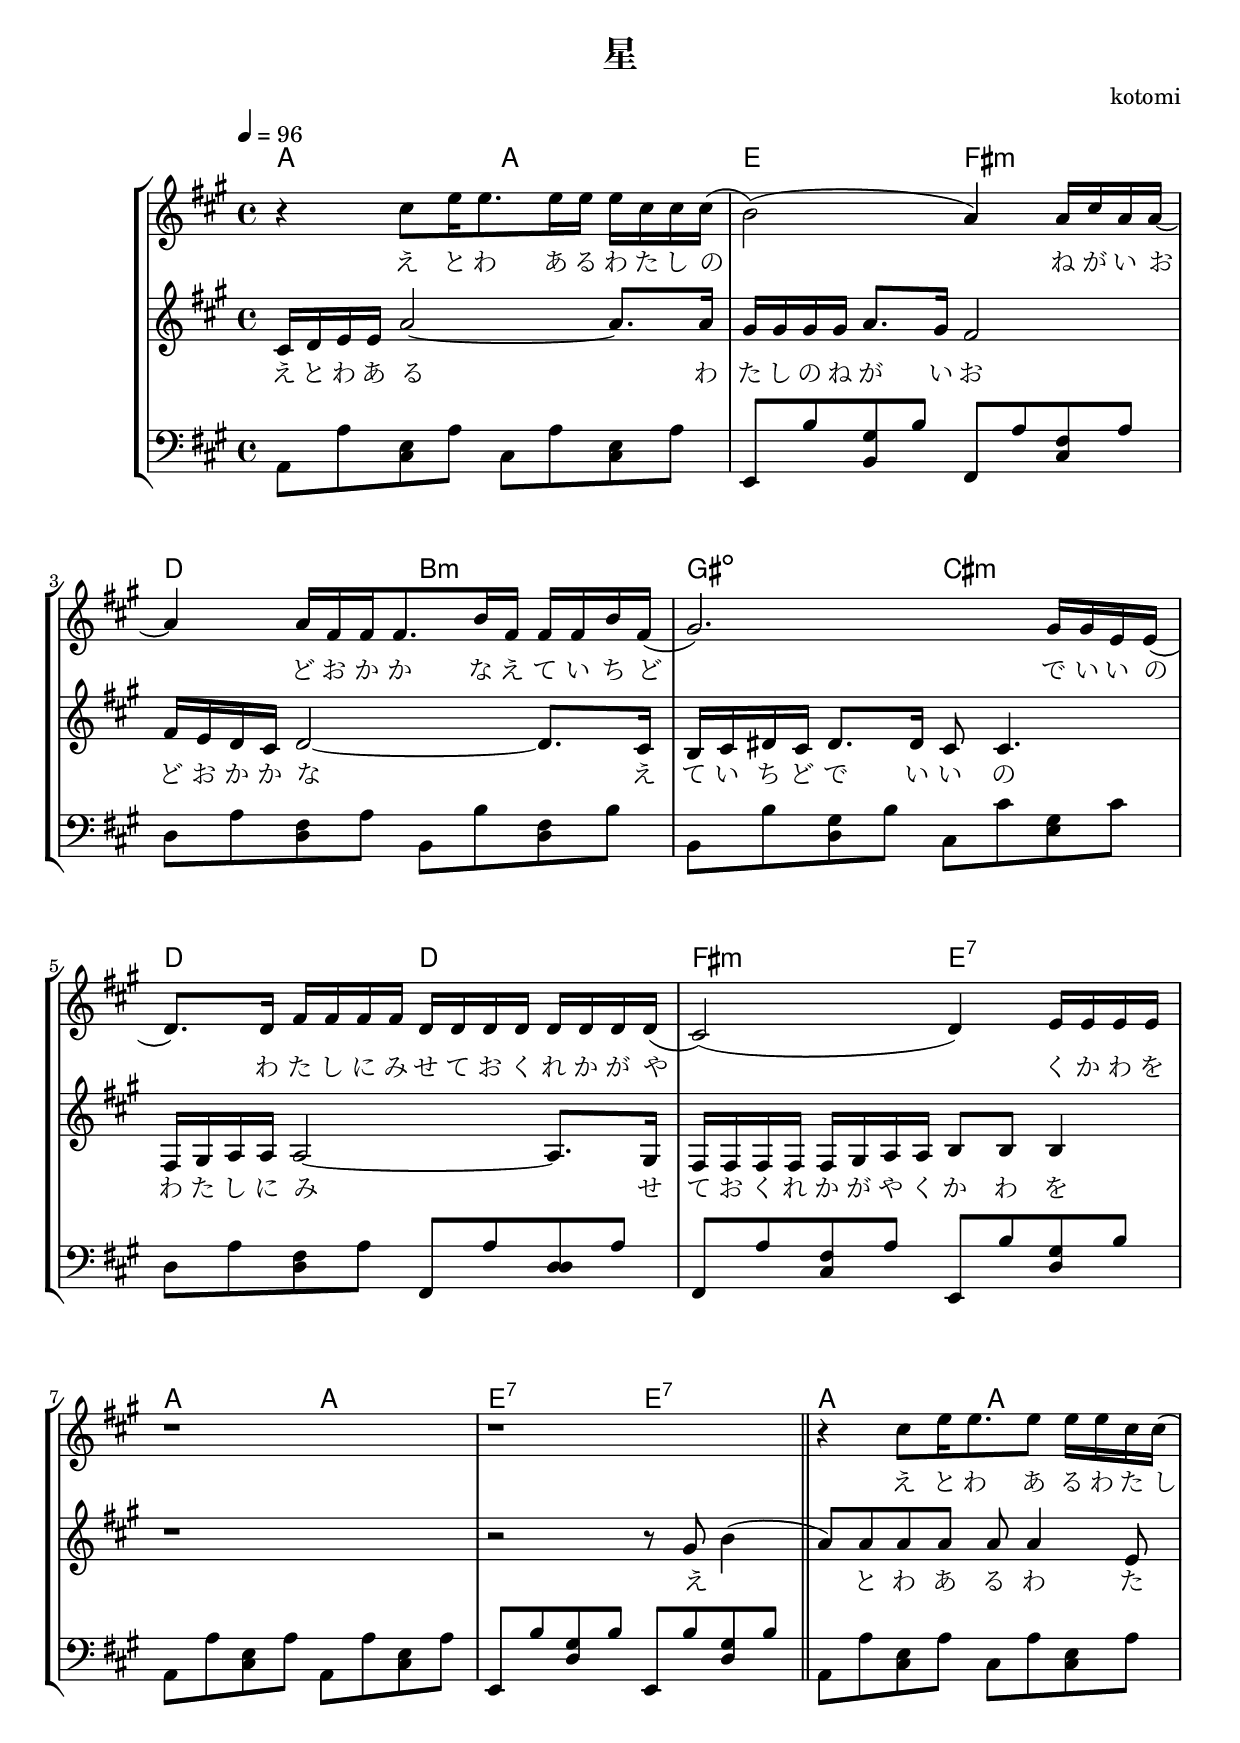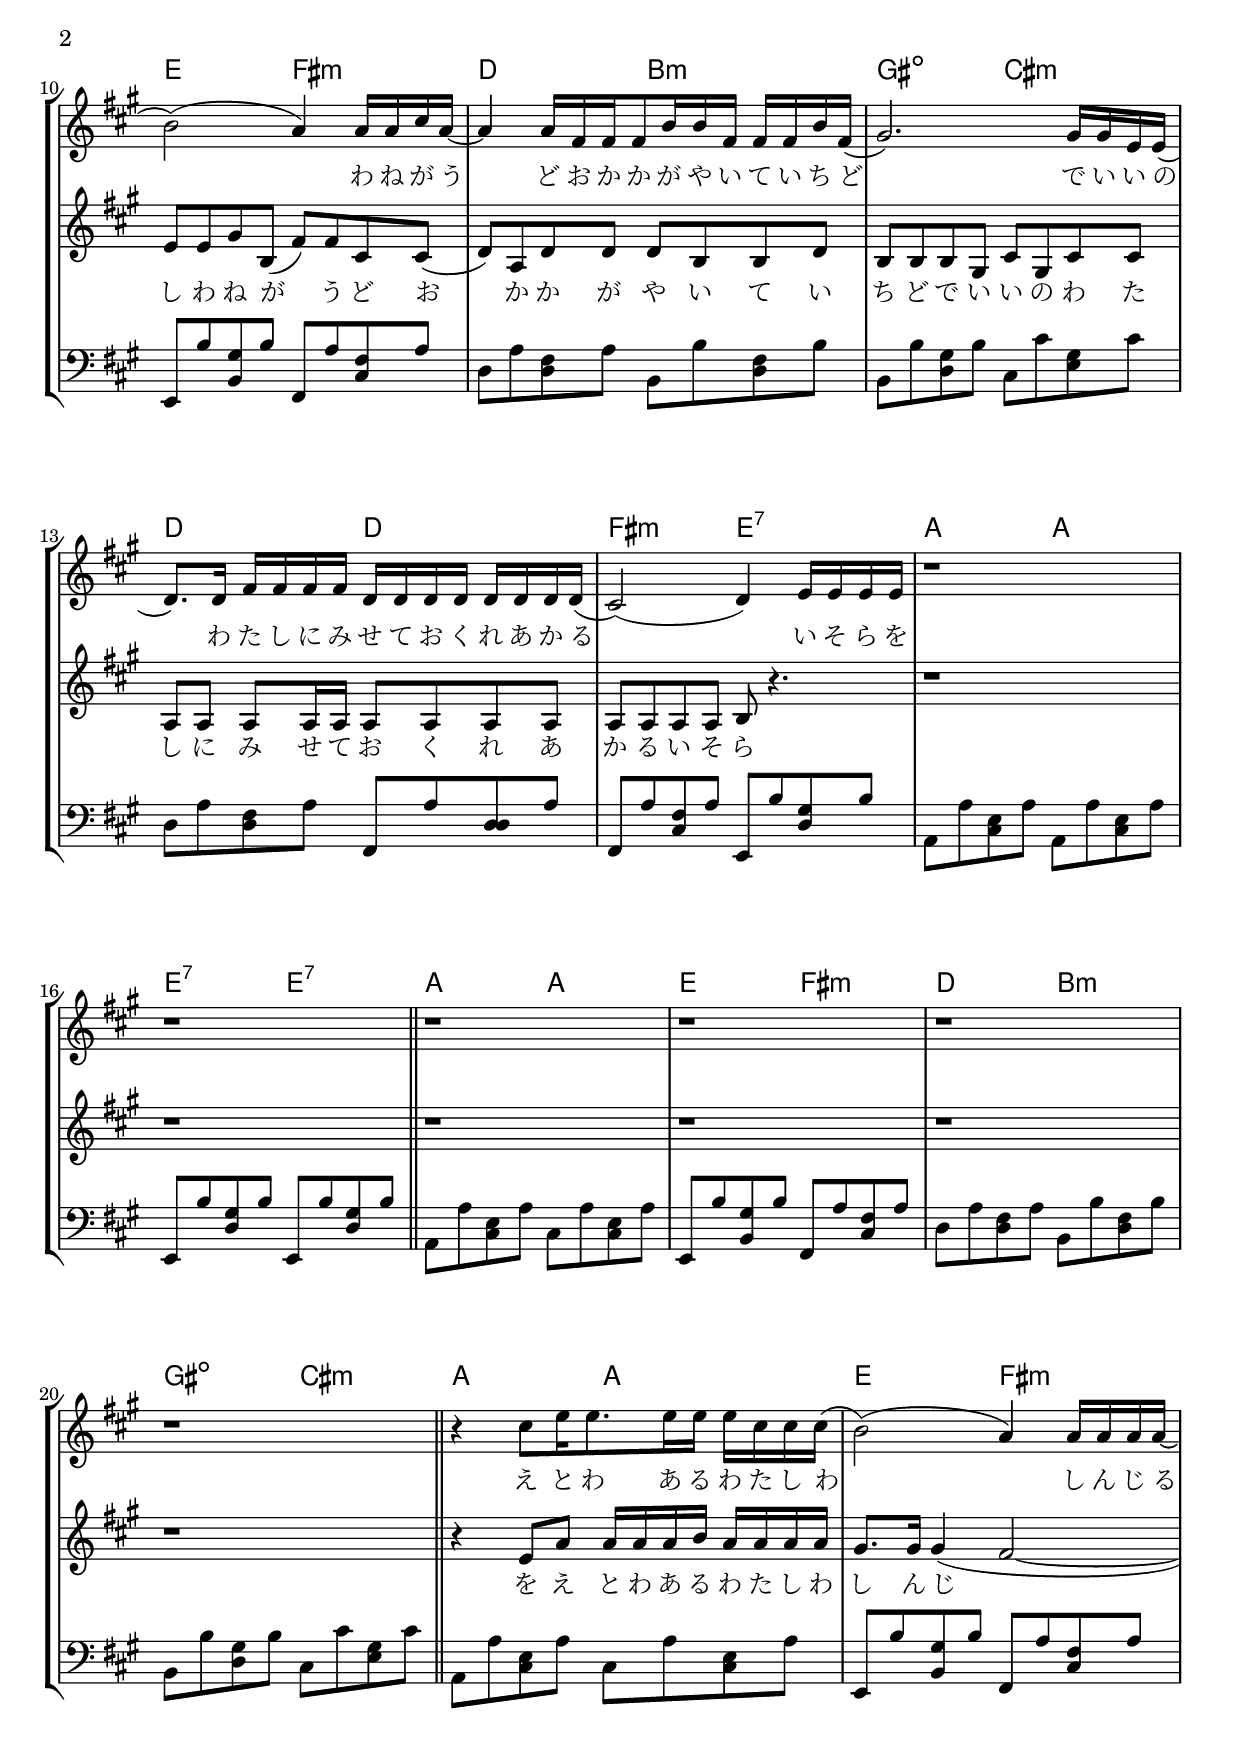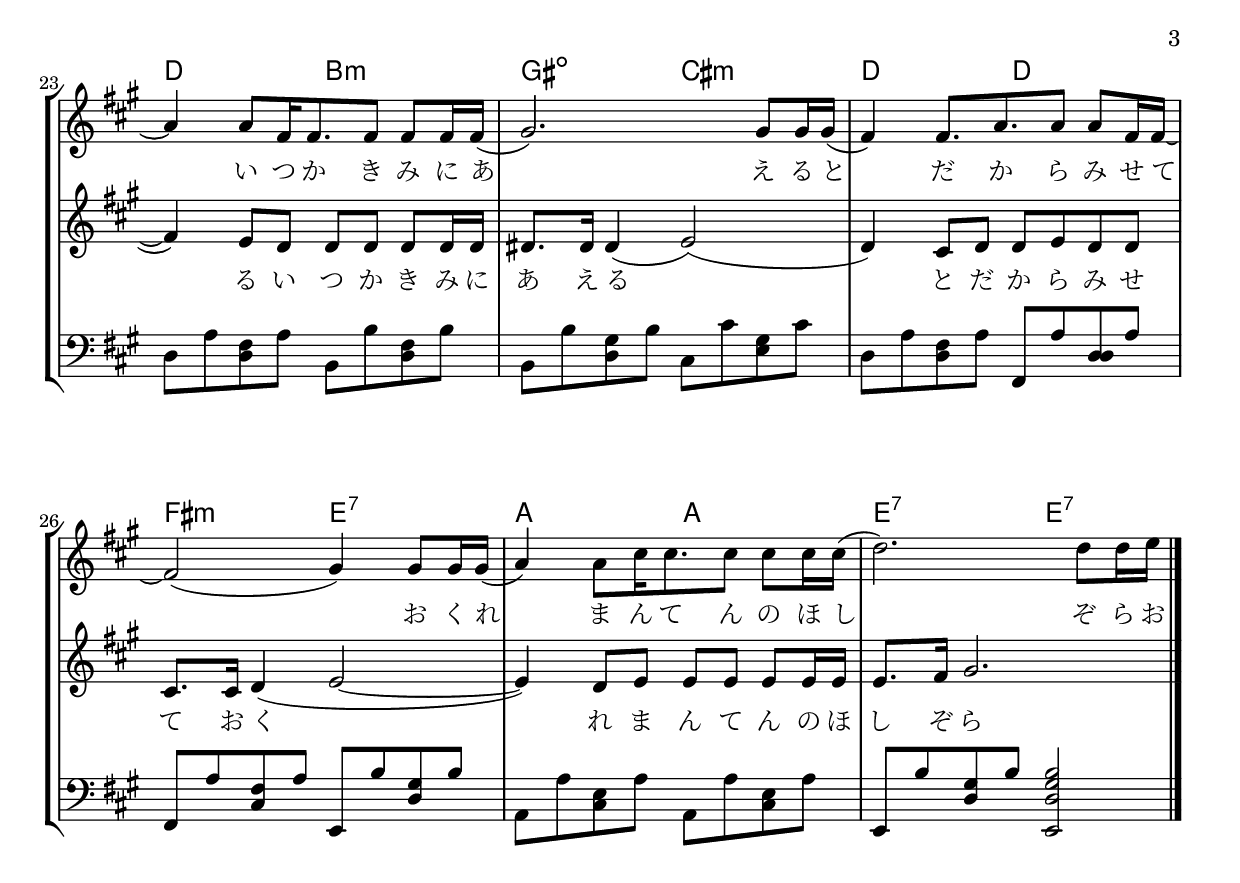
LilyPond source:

\version "2.12.1"

\header {
	title = \markup {星}
	composer = \markup \center-column {kotomi}
}

harmony = \chordmode {
	a2 a e fis:m d b:m gis:dim cis:m d d fis:m e:7 a a e:7 e:7 

	a a e fis:m d b:m gis:dim cis:m d d fis:m e:7 a a e:7 e:7 

	a a e fis:m d b:m gis:dim cis:m 

	a a e fis:m d b:m gis:dim cis:m d d fis:m e:7 a a e:7 e:7 
}

melody = {
	\set Staff.midiInstrument = #"fss0.35"
		\key a \major
	\tempo 4 = 96
r4 cis''8  e''16  e''8.  e''16  e''16  e''16  cis''16  cis''16  cis''16 
	(b'2)  (a'4)  a'16  cis''16  a'16  a'16~ 
	a'4  a'16  fis'16  fis'16  fis'8.  b'16  fis'16  fis'16  fis'16  b'16  fis'16 
	(gis'2.)  gis'16  gis'16  e'16  e'16 
	(d'8.)  d'16  fis'16  fis'16  fis'16  fis'16  d'16  d'16  d'16  d'16  d'16  d'16  d'16  d'16 
	(cis'2)  (d'4)  e'16  e'16  e'16  e'16
	r1 r1 	\set Staff.midiInstrument = #"fss0.35"
	r4 cis''8  e''16  e''8.  e''8  e''16  e''16  cis''16  cis''16 
	(b'2)  (a'4)  a'16  a'16  cis''16  a'16~ 
	a'4  a'16  fis'16  fis'16  fis'8  b'16  b'16  fis'16  fis'16  fis'16  b'16  fis'16 
	(gis'2.)  gis'16  gis'16  e'16  e'16 
	(d'8.)  d'16  fis'16  fis'16  fis'16  fis'16  d'16  d'16  d'16  d'16  d'16  d'16  d'16  d'16 
	(cis'2)  (d'4)  e'16  e'16  e'16  e'16
	r1 r1 	r1 | r1 | r1 | r1   
	\set Staff.midiInstrument = #"fss0.35"
	r4 cis''8  e''16  e''8.  e''16  e''16  e''16  cis''16  cis''16  cis''16 
	(b'2)  (a'4)  a'16  a'16  a'16  a'16~ 
	a'4  a'8  fis'16  fis'8.  fis'8  fis'8  fis'16  fis'16 
	(gis'2.)  gis'8  gis'16  gis'16 
	(fis'4)  fis'8.  a'8.  a'8  a'8  fis'16  fis'16~ 
	fis'2  (gis'4)  gis'8  gis'16  gis'16 
	(a'4)  a'8  cis''16  cis''8.  cis''8  cis''8  cis''16  cis''16 
	(d''2.)  d''8  d''16  e''16
	\bar "|."
}

words = \lyricmode {
	え  と  わ  あ  る  わ  た  し  の  ね  が  い  お  ど  お  か  か  な  え  て  い  ち  ど  で  い  い  の  わ  た  し  に  み  せ  て  お  く  れ  か  が  や  く  か  わ  を  
	え  と  わ  あ  る  わ  た  し  わ  ね  が  う  ど  お  か  か  が  や  い  て  い  ち  ど  で  い  い  の  わ  た  し  に  み  せ  て  お  く  れ  あ  か  る  い  そ  ら  を  
	
	え  と  わ  あ  る  わ  た  し  わ  し  ん  じ  る  い  つ  か  き  み  に  あ  え  る  と  だ  か  ら  み  せ  て  お  く  れ  ま  ん  て  ん  の  ほ  し  ぞ  ら  お  
}

secondmelody = {
	\set Staff.midiInstrument = #"fss0.42"
		\key a \major
	\tempo 4 = 96
cis'16  d'16  e'16  e'16  a'2~a'8.  a'16 
	gis'16  gis'16  gis'16  gis'16  a'8.  gis'16  fis'2 
	fis'16  e'16  d'16  cis'16  d'2~d'8.  cis'16 
	b16  cis'16  dis'16  cis'16  dis'8.  dis'16  cis'8  cis'4. 
	fis16  gis16  a16  a16  a2~a8.  gis16 
	fis16  fis16  fis16  fis16  fis16  gis16  a16  a16  b8  b8  b4
	r1 r2~r8 	\set Staff.midiInstrument = #"fss0.42"
	gis'8  b'4 
	(a'8)  a'8  a'8  a'8  a'8  a'4  e'8 
	e'8  e'8  gis'8  b8  (fis'8)  fis'8  cis'8  cis'8 
	(d'8)  a8  d'8  d'8  d'8  b8  b8  d'8 
	b8  b8  b8  gis8  cis'8  gis8  cis'8  cis'8 
	a8  a8  a8  a16  a16  a8  a8  a8  a8 
	a8  a8  a8  a8  b8  	r4. r1 r1 	r1 | r1 | r1 | r1   
	\set Staff.midiInstrument = #"fss0.42"
	r4 e'8  a'8  a'16  a'16  a'16  b'16  a'16  a'16  a'16  a'16 
	gis'8.  gis'16  gis'4  (fis'2~ 
	fis'4)  e'8  d'8  d'8  d'8  d'8  d'16  d'16 
	dis'8.  dis'16  dis'4  (e'2) 
	(d'4)  cis'8  d'8  d'8  e'8  d'8  d'8 
	cis'8.  cis'16  d'4  (e'2~ 
	e'4)  d'8  e'8  e'8  e'8  e'8  e'16  e'16 
	e'8.  fis'16  gis'2.
	\bar "|."
}

secondwords = \lyricmode {
	え  と  わ  あ  る  わ  た  し  の  ね  が  い  お  ど  お  か  か  な  え  て  い  ち  ど  で  い  い  の  わ  た  し  に  み  せ  て  お  く  れ  か  が  や  く  か  わ  を  
	え  と  わ  あ  る  わ  た  し  わ  ね  が  う  ど  お  か  か  が  や  い  て  い  ち  ど  で  い  い  の  わ  た  し  に  み  せ  て  お  く  れ  あ  か  る  い  そ  ら  を  
	
	え  と  わ  あ  る  わ  た  し  わ  し  ん  じ  る  い  つ  か  き  み  に  あ  え  る  と  だ  か  ら  み  せ  て  お  く  れ  ま  ん  て  ん  の  ほ  し  ぞ  ら  お  
}

tempochange = {
	\tempo 4 = 96
	r1 | r1 | r1 | r1 | r1 | r1 | r1 | r1 \bar "||"
	\tempo 4 = 96
	r1 | r1 | r1 | r1 | r1 | r1 | r1 | r1 \bar "||"
	\tempo 4 = 96
	r1 | r1 | r1 | r1 \bar "||"
	\tempo 4 = 96
	r1 | r1 | r1 | r1 | r1 | r1 | r1 | r1 \bar "|."
}

mainacc = {
	\clef bass
	\set Staff.midiInstrument = #"Harpsichord"
	\key a \major
	\tempo 4 = 96
	a,8 a <cis e> a
	cis8 a <cis e> a
	e,8 b <b, gis> b
	fis,8 a <cis fis> a
	d8 a <d fis> a
	b,8 b <d fis> b
	b,8 b <d gis> b
	cis8 cis' <e gis> cis'
	d8 a <d fis> a
	fis,8 a <d d> a
	fis,8 a <cis fis> a
	e,8 b <d gis> b
	a,8 a <cis e> a
	a,8 a <cis e> a
	e,8 b <d gis> b
	e,8 b <d gis> b
	\bar "||"

	\set Staff.midiInstrument = #"Celesta"
	a,8 a <cis e> a
	cis8 a <cis e> a
	e,8 b <b, gis> b
	fis,8 a <cis fis> a
	d8 a <d fis> a
	b,8 b <d fis> b
	b,8 b <d gis> b
	cis8 cis' <e gis> cis'
	d8 a <d fis> a
	fis,8 a <d d> a
	fis,8 a <cis fis> a
	e,8 b <d gis> b
	a,8 a <cis e> a
	a,8 a <cis e> a
	e,8 b <d gis> b
	e,8 b <d gis> b
	\bar "||"

	\set Staff.midiInstrument = #"Celesta"
	a,8 a <cis e> a
	cis8 a <cis e> a
	e,8 b <b, gis> b
	fis,8 a <cis fis> a
	d8 a <d fis> a
	b,8 b <d fis> b
	b,8 b <d gis> b
	cis8 cis' <e gis> cis'
	\bar "||"

	\set Staff.midiInstrument = #"Celesta"
	a,8 a <cis e> a
	cis8 a <cis e> a
	e,8 b <b, gis> b
	fis,8 a <cis fis> a
	d8 a <d fis> a
	b,8 b <d fis> b
	b,8 b <d gis> b
	cis8 cis' <e gis> cis'
	d8 a <d fis> a
	fis,8 a <d d> a
	fis,8 a <cis fis> a
	e,8 b <d gis> b
	a,8 a <cis e> a
	a,8 a <cis e> a
	e,8 b <d gis> b
	<e, d gis b>2
	\bar "|."
}

subacc = {
	\clef bass
	\set Staff.midiInstrument = #"Steel Drums"
	\key a \major
	\tempo 4 = 96
	r2
	r2
	r2
	r2
	r2
	r2
	r2
	r2
	r2
	r2
	r2
	r2
	r2
	r2
	r2
	r2
	\bar "||"

	\set Staff.midiInstrument = #"Steel Drums"
	r2
	r2
	r2
	r2
	r2
	r2
	r2
	r2
	r2
	r2
	r2
	r2
	r2
	r2
	r2
	r2
	\bar "||"

	\set Staff.midiInstrument = #"Lead 6 (voice)"
	r2
	r2
	r2
	r2
	r2
	r2
	r2
	r2
	\bar "||"

	\set Staff.midiInstrument = #"Steel Drums"
	r2
	r2
	r2
	r2
	r2
	r2
	r2
	r2
	r2
	r2
	r2
	r2
	r2
	r2
	r2
	r2
	\bar "|."
}

percA = {
	\drummode {
	r1  |r1  |r1  |r1  |r1  |r1  |r1  |r2 r8 hho4 hho8  \bar "||"
	r1  |r1  |r1  |r1  |r1  |r1  |r1  |r2 r8 hho4 hho8  \bar "||"
	hh4 hh8 hh2 r8  |\times 16/32{ hh2 hh8. hh8. hh4. hh2. } |hh4 hh8 hh2 r8  |\times 16/32{ hh2 hh8. hh1 r4 r16 } \bar "||"
	r1  |r1  |r1  |r1  |r1  |r1  |r1  |r2 r8 hho4 hho8  \bar "|."
	}
}

percB = {
	\drummode {
	r4. hhp2 hhp8  |r4. hhp2 hhp8  |r4. hhp2 hhp8  |r4. hhp2 hhp8  |r4. hhp2 hhp8  |r4. hhp2 hhp8  |r4. hhp2 hhp8  |hhp4 hhp4 hhp4 hhp4  \bar "||"
	r4. hhp2 hhp8  |r4. hhp2 hhp8  |r4. hhp2 hhp8  |r4. hhp2 hhp8  |r4. hhp2 hhp8  |r4. hhp2 hhp8  |r4. hhp2 hhp8  |hhp4 hhp4 hhp4 hhp4  \bar "||"
	r16 hhp8 hhp8 hhp2 r8.  |\times 16/32{ r8 hhp4 hhp4 hhp8 hhp2 r8 hhp2 r8 } |r16 hhp8 hhp8 hhp2 r8.  |\times 16/32{ r8 hhp4 hhp4 hhp8 hhp1 r4 } \bar "||"
	r4. hhp2 hhp8  |r4. hhp2 hhp8  |r4. hhp2 hhp8  |r4. hhp2 hhp8  |r4. hhp2 hhp8  |r4. hhp2 hhp8  |r4. hhp2 hhp8  |hhp4 hhp4 hhp4 hhp4  \bar "|."
	}
}

percC = {
	\drummode {
	hh4 hh4 hh4 hh4  |hh4 hh4 hh4 hh4  |hh4 hh4 hh4 hh4  |hh4 hh4 hh4 hh4  |hh4 hh4 hh4 hh4  |hh4 hh4 hh4 hh4  |hh4 hh4 hh4 hh4  |r4. hh2 r8  \bar "||"
	hh4 hh4 hh4 hh4  |hh4 hh4 hh4 hh4  |hh4 hh4 hh4 hh4  |hh4 hh4 hh4 hh4  |hh4 hh4 hh4 hh4  |hh4 hh4 hh4 hh4  |hh4 hh4 hh4 hh4  |r4. hh2 r8  \bar "||"
	r1  |\times 16/32{ r1 r2 hho2 } |r1  |\times 16/32{ r1 r2 hho2 } \bar "||"
	hh4 hh4 hh4 hh4  |hh4 hh4 hh4 hh4  |hh4 hh4 hh4 hh4  |hh4 hh4 hh4 hh4  |hh4 hh4 hh4 hh4  |hh4 hh4 hh4 hh4  |hh4 hh4 hh4 hh4  |r4. hh2 r8  \bar "|."
	}
}

percD = {
	\drummode {
	bd2. r8 bd8  |bd8. bd8. bd2 bd8  |bd2. r8 bd8  |bd8. bd8. bd2 bd8  |bd2. r8 bd8  |bd8. bd8. bd2 bd8  |bd2. r8 bd8  |bd8. bd4. r16 bd4 bd8  \bar "||"
	bd2. r8 bd8  |bd8. bd8. bd2 bd8  |bd2. r8 bd8  |bd8. bd8. bd2 bd8  |bd2. r8 bd8  |bd8. bd8. bd2 bd8  |bd2. r8 bd8  |bd8. bd4. r16 bd4 bd8  \bar "||"
	bd8. bd8. bd2 bd8  |\times 16/32{ bd4. bd4. bd2 bd2 bd4 } |bd8. bd8. bd2 bd8  |\times 16/32{ bd4. bd4. bd8 bd2 r8 bd2 } \bar "||"
	bd2. r8 bd8  |bd8. bd8. bd2 bd8  |bd2. r8 bd8  |bd8. bd8. bd2 bd8  |bd2. r8 bd8  |bd8. bd8. bd2 bd8  |bd2. r8 bd8  |bd8. bd4. r16 bd4 bd8  \bar "|."
	}
}

percE = {
	\drummode {
	r1 | r1 | r1 | r1 | r1 | r1 | r1 | r1 \bar "||"
	r1 | r1 | r1 | r1 | r1 | r1 | r1 | r1 \bar "||"
	r2 ss2  |\times 16/32{ r1 ss1 } |r2 ss2  |\times 16/32{ r1 ss1 } \bar "||"
	r1 | r1 | r1 | r1 | r1 | r1 | r1 | r1 \bar "|."
	}
}

percF = {
	\drummode {
	r1 | r1 | r1 | r1 | r1 | r1 | r1 | r1 \bar "||"
	r1 | r1 | r1 | r1 | r1 | r1 | r1 | r1 \bar "||"
	r1 |r1 |r1 |\times 16/32{ r1 sn4 sn8 sn2 r8 } \bar "||"
	r1 | r1 | r1 | r1 | r1 | r1 | r1 | r1 \bar "|."
	}
}

percG = {
	\drummode {
	r1 | r1 | r1 | r1 | r1 | r1 | r1 | r1 \bar "||"
	r1 | r1 | r1 | r1 | r1 | r1 | r1 | r1 \bar "||"
	r1 |r1 |r1 |r2. r8 tomml8  \bar "||"
	r1 | r1 | r1 | r1 | r1 | r1 | r1 | r1 \bar "|."
	}
}

percH = {
	\drummode {
	r1 | r1 | r1 | r1 | r1 | r1 | r1 | r1 \bar "||"
	r1 | r1 | r1 | r1 | r1 | r1 | r1 | r1 \bar "||"
	r1 |r1 |r1 |\times 16/32{ r1 r2 r8 tommh4. } \bar "||"
	r1 | r1 | r1 | r1 | r1 | r1 | r1 | r1 \bar "|."
	}
}

percI = {
	\drummode {
	r1 | r1 | r1 | r1 | r1 | r1 | r1 | r1 \bar "||"
	r1 | r1 | r1 | r1 | r1 | r1 | r1 | r1 \bar "||"
	r1 |r1 |r1 |\times 16/32{ r1 r2. tomfh4 } \bar "||"
	r1 | r1 | r1 | r1 | r1 | r1 | r1 | r1 \bar "|."
	}
}

\score {
	<<
		\new StaffGroup <<
			\new ChordNames {\harmony}
			\new Voice = "melody" {\melody}
			\new Lyrics \lyricsto "melody" \words
			\new Voice = "secondmelody" {\secondmelody}
			\new Lyrics \lyricsto "secondmelody" \secondwords
			\new Staff = "mainacc" {\mainacc}
		>>
	>>
	\layout { }
}
